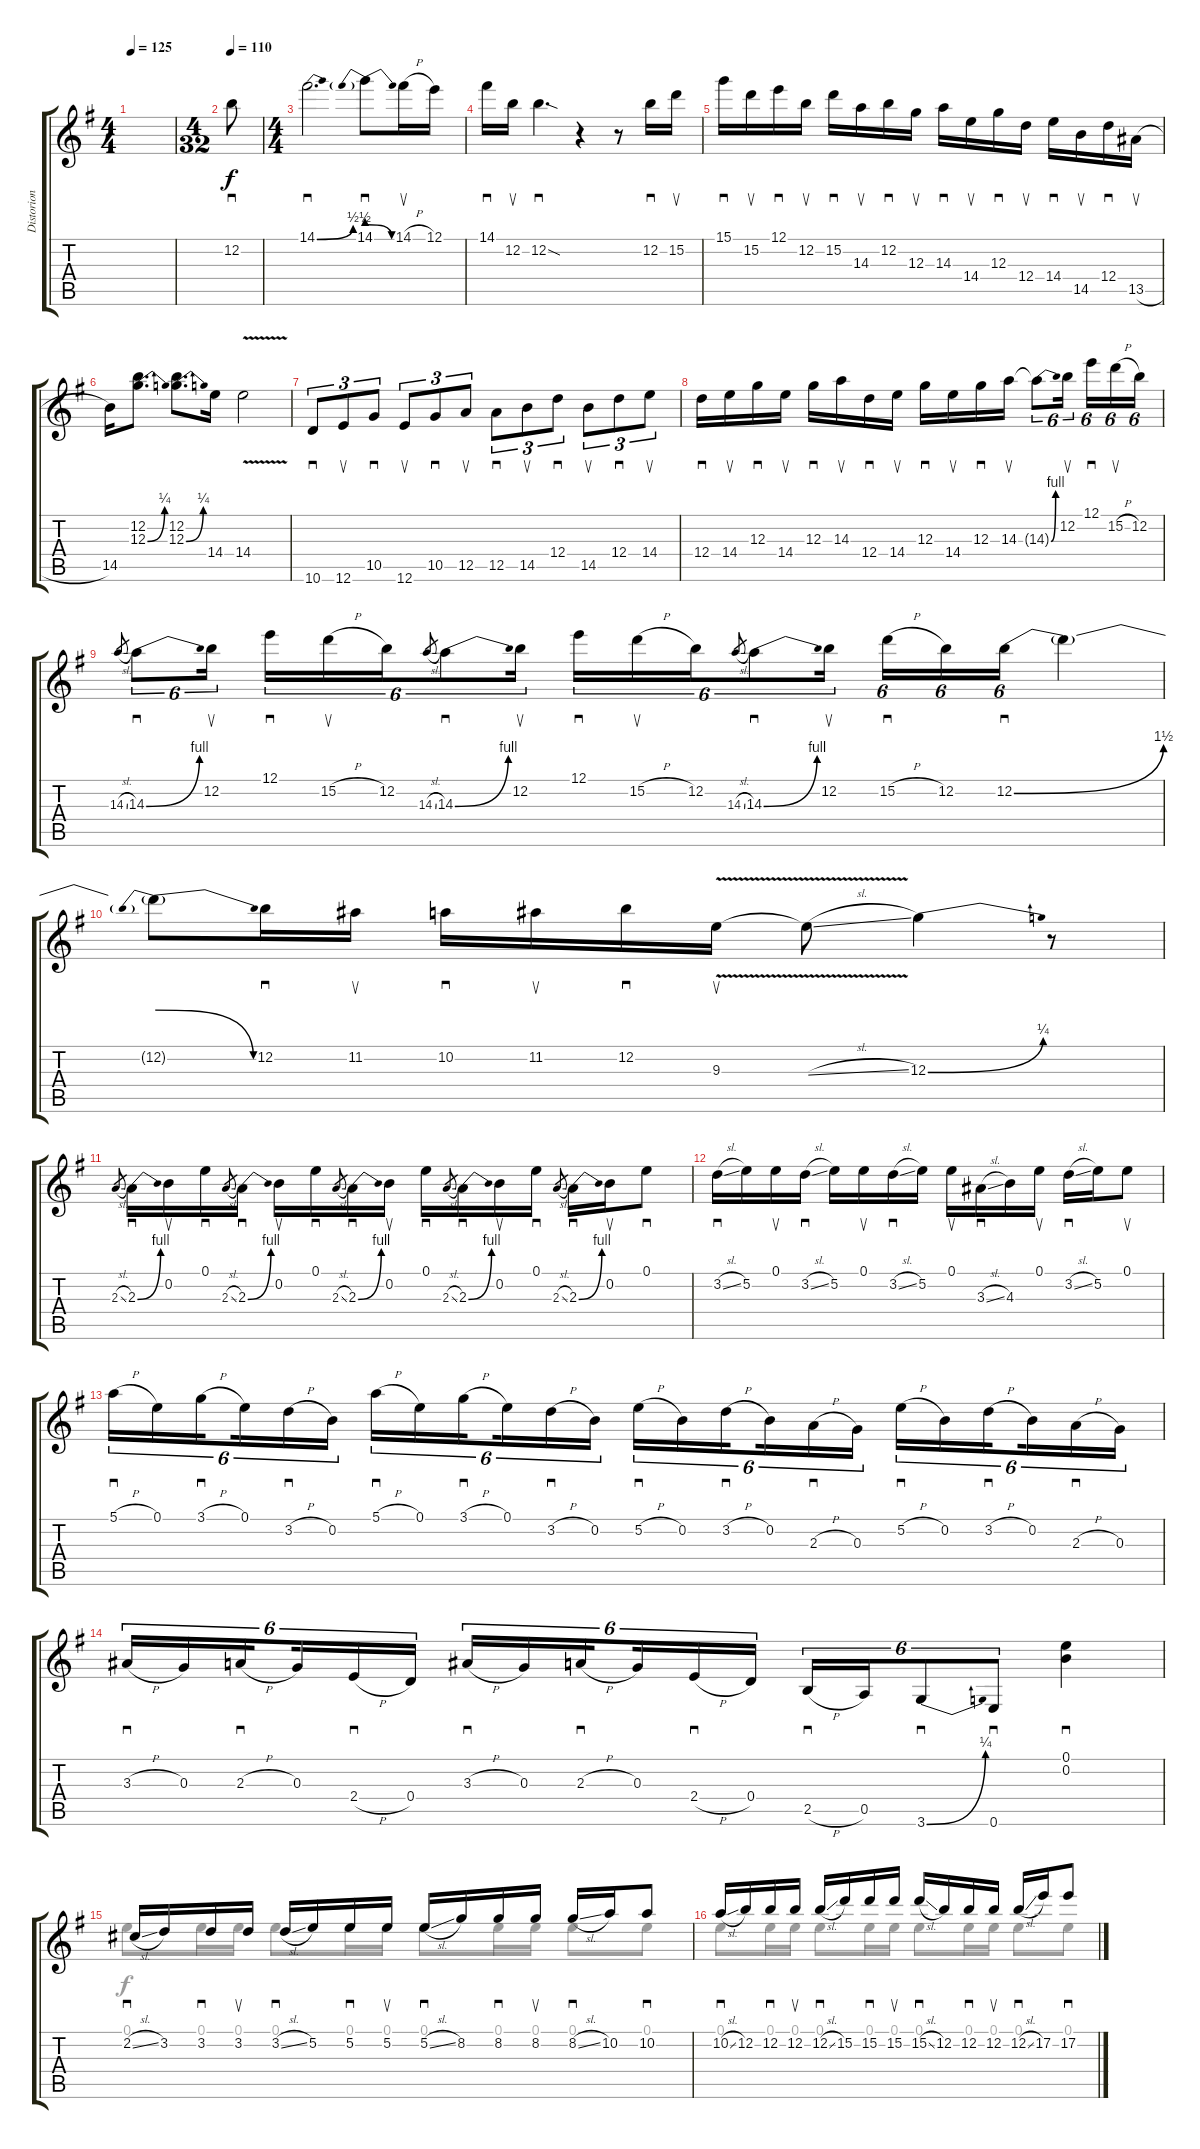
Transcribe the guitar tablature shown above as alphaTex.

\track ("Distorion Guitar" "Distorion ") {instrument overdrivenguitar}
\staff {score tabs}
\tuning (E4 B3 G3 D3 A2 E2) {hide}
\voice
\ts (4 4)
\tempo 125
\clef g2
\ks eminor
|
\ts (4 32)
\tempo 110
\ks g
12.2.8{sd} |
\ts (4 4)
14.1{be (bend 0 0 60 2)}.2{d sd} 14.1{be (prebendrelease 0 2 60 0)}.8{sd} 14.1{h}.16{su} 12.1.16 |
14.1.16{sd} 12.2.16{su} 12.2{sod}.4{d sd} r.4 r.8 12.2.16{sd} 15.2.16{su} |
15.1.16{sd} 15.2.16{su} 12.1.16{sd} 12.2.16{su} 15.2.16{sd} 14.3.16{su} 12.2.16{sd} 12.3.16{su} 14.3.16{sd} 14.4.16{su} 12.3.16{sd} 12.4.16{su} 14.4.16{sd} 14.5.16{su} 12.4.16{sd} 13.5{h}.16{su} |
14.5.16 (12.2 12.3{be (bend 0 0 60 1)}).8{d} (12.2 12.3{be (bend 0 0 60 1)}).8{d} 14.4.16 14.4{v}.2 |
10.6.8{sd tu (3 2)} 12.6.8{su tu (3 2)} 10.5.8{sd tu (3 2)} 12.6.8{su tu (3 2)} 10.5.8{sd tu (3 2)} 12.5.8{su tu (3 2)} 12.5.8{sd tu (3 2)} 14.5.8{su tu (3 2)} 12.4.8{sd tu (3 2)} 14.5.8{su tu (3 2)} 12.4.8{sd tu (3 2)} 14.4.8{su tu (3 2)} |
12.4.16{sd} 14.4.16{su} 12.3.16{sd} 14.4.16{su} 12.3.16{sd} 14.3.16{su} 12.4.16{sd} 14.4.16{su} 12.3.16{sd} 14.4.16{su} 12.3.16{sd} 14.3.16{su} 14.3{be (bend 0 0 60 4) t}.8{tu (6 4)} 12.2.16{su tu (6 4) beam splitsecondary} 12.1.16{sd tu (6 4)} 15.2{h}.16{su tu (6 4)} 12.2.16{tu (6 4)} |
14.3{sl}.8{gr} 14.3{be (bend 0 0 60 4)}.8{sd tu (6 4)} 12.2.16{su tu (6 4) beam splitsecondary} 12.1.16{sd tu (6 4)} 15.2{h}.16{su tu (6 4)} 12.2.16{tu (6 4)} 14.3{sl}.8{gr} 14.3{be (bend 0 0 60 4)}.8{sd tu (6 4)} 12.2.16{su tu (6 4) beam splitsecondary} 12.1.16{sd tu (6 4)} 15.2{h}.16{su tu (6 4)} 12.2.16{tu (6 4)} 14.3{sl}.8{gr} 14.3{be (bend 0 0 60 4)}.8{sd tu (6 4)} 12.2.16{su tu (6 4) beam splitsecondary} 15.2{h}.16{sd tu (6 4)} 12.2.16{tu (6 4)} 12.2{be (bend 0 0 60 6)}.16{sd tu (6 4)} 12.2{t}.4 |
12.2{be (prebendrelease 0 6 60 0) t}.8 12.2.16{sd} 11.2.16{su} 10.2.16{sd} 11.2.16{su} 12.2.16{sd} 9.3{v}.16{su} 9.3{v sl t}.8 12.3{be (bend 0 0 60 1)}.4 r.8 |
2.3{sl}.8{gr} 2.3{be (bend 0 0 60 4)}.16{sd} 0.2.16{su} 0.1.16{sd} 2.3{sl}.8{gr} 2.3{be (bend 0 0 60 4)}.16{sd} 0.2.16{su} 0.1.16{sd} 2.3{sl}.8{gr} 2.3{be (bend 0 0 60 4)}.16{sd} 0.2.16{su} 0.1.16{sd} 2.3{sl}.8{gr} 2.3{be (bend 0 0 60 4)}.16{sd} 0.2.16{su} 0.1.16{sd} 2.3{sl}.8{gr} 2.3{be (bend 0 0 60 4)}.16{sd} 0.2.16{su} 0.1.8{sd} |
3.2{sl}.16{sd} 5.2.16 0.1.16{su} 3.2{sl}.16{sd} 5.2.16 0.1.16{su} 3.2{sl}.16{sd} 5.2.16 0.1.16{su} 3.3{sl}.16{sd} 4.3.16 0.1.16{su} 3.2{sl}.16{sd} 5.2.16 0.1.8{su} |
5.1{h}.16{sd tu (6 4)} 0.1.16{tu (6 4)} 3.1{h}.16{sd tu (6 4) beam splitsecondary} 0.1.16{tu (6 4)} 3.2{h}.16{sd tu (6 4)} 0.2.16{tu (6 4)} 5.1{h}.16{sd tu (6 4)} 0.1.16{tu (6 4)} 3.1{h}.16{sd tu (6 4) beam splitsecondary} 0.1.16{tu (6 4)} 3.2{h}.16{sd tu (6 4)} 0.2.16{tu (6 4)} 5.2{h}.16{sd tu (6 4)} 0.2.16{tu (6 4)} 3.2{h}.16{sd tu (6 4) beam splitsecondary} 0.2.16{tu (6 4)} 2.3{h}.16{sd tu (6 4)} 0.3.16{tu (6 4)} 5.2{h}.16{sd tu (6 4)} 0.2.16{tu (6 4)} 3.2{h}.16{sd tu (6 4) beam splitsecondary} 0.2.16{tu (6 4)} 2.3{h}.16{sd tu (6 4)} 0.3.16{tu (6 4)} |
3.3{h}.16{sd tu (6 4)} 0.3.16{tu (6 4)} 2.3{h}.16{sd tu (6 4) beam splitsecondary} 0.3.16{tu (6 4)} 2.4{h}.16{sd tu (6 4)} 0.4.16{tu (6 4)} 3.3{h}.16{sd tu (6 4)} 0.3.16{tu (6 4)} 2.3{h}.16{sd tu (6 4) beam splitsecondary} 0.3.16{tu (6 4)} 2.4{h}.16{sd tu (6 4)} 0.4.16{tu (6 4)} 2.5{h}.16{sd tu (6 4)} 0.5.16{tu (6 4)} 3.6{be (bend 0 0 60 1)}.8{sd tu (6 4)} 0.6.8{sd tu (6 4)} (0.1 0.2).4{sd} |
2.2{sl}.16{sd} 3.2.16 3.2.16{sd} 3.2.16{su} 3.2{sl}.16{sd} 5.2.16 5.2.16{sd} 5.2.16{su} 5.2{sl}.16{sd} 8.2.16 8.2.16{sd} 8.2.16{su} 8.2{sl}.16{sd} 10.2.16 10.2.8{sd} |
10.2{sl}.16{sd} 12.2.16 12.2.16{sd} 12.2.16{su} 12.2{sl}.16{sd} 15.2.16 15.2.16{sd} 15.2.16{su} 15.2{sl}.16{sd} 12.2.16 12.2.16{sd} 12.2.16{su} 12.2{sl}.16{sd} 17.2.16 17.2.8{sd}
\voice
\clef g2
\ottava regular
\simile none
\ks eminor
|
\ks g
|
|
|
|
|
|
|
|
|
|
|
|
|
0.1.8 0.1.16 0.1.16 0.1.8 0.1.16 0.1.16 0.1.8 0.1.16 0.1.16 0.1.8 0.1.8 |
0.1.8 0.1.16 0.1.16 0.1.8 0.1.16 0.1.16 0.1.8 0.1.16 0.1.16 0.1.8 0.1.8
